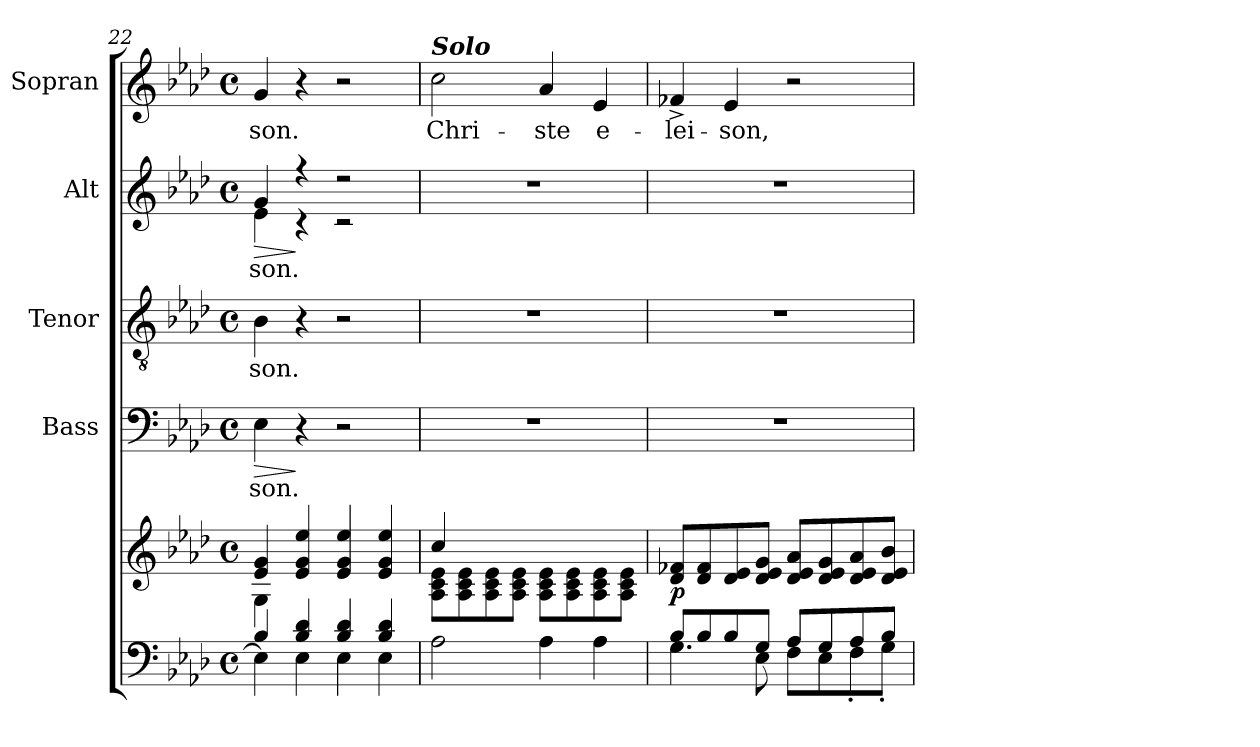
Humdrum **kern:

**kern	**kern	**dynam	**kern	**text	**dynam	**kern	**text	**kern	**text	**dynam	**kern	**text
*part5	*part5	*part5	*part4	*part4	*part4	*part3	*part3	*part2	*part2	*part2	*part1	*part1
*staff6	*staff5	*staff5/6	*staff4	*staff4	*staff4	*staff3	*staff3	*staff2	*staff2	*staff2	*staff1	*staff1
*	*	*	*I"Bass	*	*	*I"Tenor	*	*I"Alt	*	*	*I"Sopran	*
*	*	*	*I'B.	*	*	*I'T.	*	*I'A.	*	*	*I'S.	*
*clefF4	*clefG2	*	*clefF4	*	*	*clefGv2	*	*clefG2	*	*	*clefG2	*
*k[b-e-a-d-]	*k[b-e-a-d-]	*	*k[b-e-a-d-]	*	*	*k[b-e-a-d-]	*	*k[b-e-a-d-]	*	*	*k[b-e-a-d-]	*
*A-:	*A-:	*	*A-:	*	*	*A-:	*	*A-:	*	*	*A-:	*
*M4/4	*M4/4	*	*M4/4	*	*	*M4/4	*	*M4/4	*	*	*M4/4	*
*met(c)	*met(c)	*	*met(c)	*	*	*met(c)	*	*met(c)	*	*	*met(c)	*
=22	=22	=22	=22	=22	=22	=22	=22	=22	=22	=22	=22	=22
*^	*^	*	*	*	*	*	*	*	*	*	*	*
!	!	!	!	!	!	!LO:LY:b	!LO:HP:b	!	!LO:LY:b	!	!LO:LY:b	!LO:HP:b	!	!LO:LY:b
*	*	*	*	*	*	*	*	*	*	*^	*	*	*	*
4B-/	4E-\]	4e-/ 4g/	4G\	.	4E-\	-son.	>	4B-\	-son.	4g/	4e-\	-son.	>	4g/	-son.
4B-/ 4d-/	4E-\	4e-/ 4g/ 4ee-/	4ryy	.	4r	.	]	4r	.	4r	4r	.	]	4r	.
4B-/ 4d-/	4E-\	4e-/ 4g/ 4ee-/	2ryy	.	2r	.	.	2r	.	2r	2r	.	.	2r	.
4B-/ 4d-/	4E-\	4e-/ 4g/ 4ee-/	.	.	.	.	.	.	.	.	.	.	.	.	.
*	*	*	*	*	*	*	*	*	*	*v	*v	*	*	*	*
!!LO:LB:g=z
=23	=23	=23	=23	=23	=23	=23	=23	=23	=23	=23	=23	=23	=23	=23
!	!	!	!	!	!	!	!	!	!	!	!	!	!LO:TX:a:Bi:t=Solo	!
!	!	!	!	!	!	!	!	!	!	!	!	!	!	!LO:LY:b
*v	*v	*	*	*	*	*	*	*	*	*	*	*	*	*
2A-\	4cc/	8A-\ 8c\ 8e-\L	.	1r	.	.	1r	.	1r	.	.	2cc\	Chri-
.	.	8A-\ 8c\ 8e-\	.	.	.	.	.	.	.	.	.	.	.
.	4ryy	8A-\ 8c\ 8e-\	.	.	.	.	.	.	.	.	.	.	.
.	.	8A-\ 8c\ 8e-\J	.	.	.	.	.	.	.	.	.	.	.
!	!	!	!	!	!	!	!	!	!	!	!	!	!LO:LY:b
4A-\	2ryy	8A-\ 8c\ 8e-\L	.	.	.	.	.	.	.	.	.	4a-/	-ste
.	.	8A-\ 8c\ 8e-\	.	.	.	.	.	.	.	.	.	.	.
!	!	!	!	!	!	!	!	!	!	!	!	!	!LO:LY:b
4A-\	.	8A-\ 8c\ 8e-\	.	.	.	.	.	.	.	.	.	4e-/	e-
.	.	8A-\ 8c\ 8e-\J	.	.	.	.	.	.	.	.	.	.	.
=24	=24	=24	=24	=24	=24	=24	=24	=24	=24	=24	=24	=24	=24
*^	*	*	*	*	*	*	*	*	*	*	*	*	*
!	!	!	!	!LO:DY:b	!	!	!	!	!	!	!	!	!	!LO:LY:b
*	*	*v	*v	*	*	*	*	*	*	*	*	*	*	*
8B-/L	4.G\	8d-/ 8f-X/L	p	1r	.	.	1r	.	1r	.	.	4f-X^>/	-lei-
8B-/	.	8d-/ 8f-/	.	.	.	.	.	.	.	.	.	.	.
!	!	!	!	!	!	!	!	!	!	!	!	!	!LO:LY:b
8B-/	.	8d-/ 8e-/	.	.	.	.	.	.	.	.	.	4e-/	-son,
8G/J	8E-\	8d-/ 8e-/ 8g/J	.	.	.	.	.	.	.	.	.	.	.
8A-/L	8F\L	8d-/ 8e-/ 8a-/L	.	.	.	.	.	.	.	.	.	2r	.
8G/	8E-\	8d-/ 8e-/ 8g/	.	.	.	.	.	.	.	.	.	.	.
8A-/	8F'<\	8d-/ 8e-/ 8a-/	.	.	.	.	.	.	.	.	.	.	.
8B-/J	8G'<\J	8d-/ 8e-/ 8b-/J	.	.	.	.	.	.	.	.	.	.	.
*v	*v	*	*	*	*	*	*	*	*	*	*	*	*
=	=	=	=	=	=	=	=	=	=	=	=	=
*-	*-	*-	*-	*-	*-	*-	*-	*-	*-	*-	*-	*-
